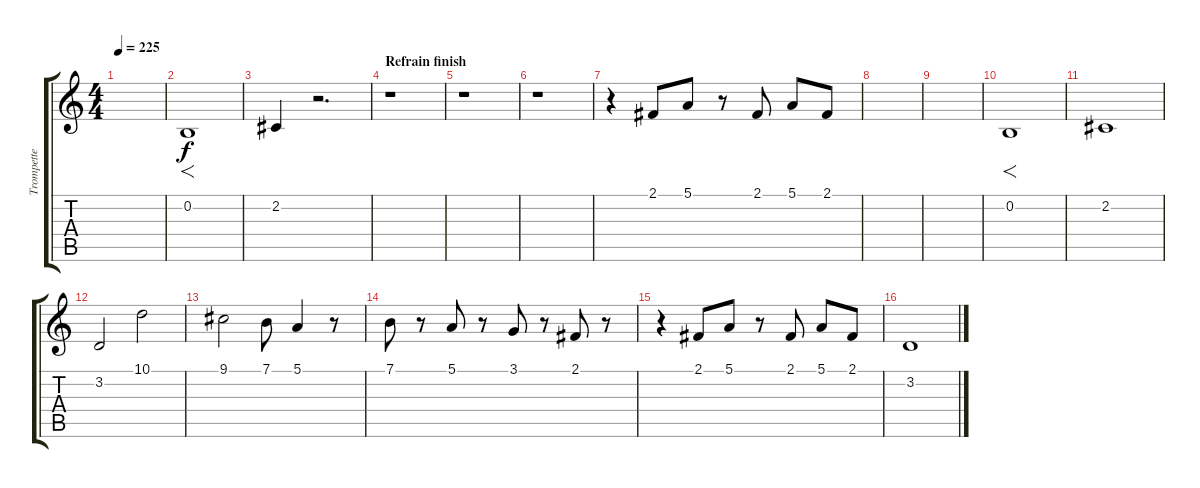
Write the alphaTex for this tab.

\track ("Trompette" "Trompette") {instrument trumpet}
\staff {score tabs}
\tuning (E4 B3 G3 D3 A2 E2) {hide}
\ts (4 4)
\tempo 225
\clef g2
\ks c
|
0.2.1{f} |
2.2.4 r.2{d} |
\section ("" "Refrain finish")
r.1 |
r.1 |
r.1 |
r.4 2.1.8 5.1.8 r.8 2.1.8 5.1.8 2.1.8 |
|
|
0.2.1{f} |
2.2.1 |
3.2.2 10.1.2 |
9.1.2 7.1.8 5.1.4 r.8 |
7.1.8 r.8 5.1.8 r.8 3.1.8 r.8 2.1.8 r.8 |
r.4 2.1.8 5.1.8 r.8 2.1.8 5.1.8 2.1.8 |
3.2.1
